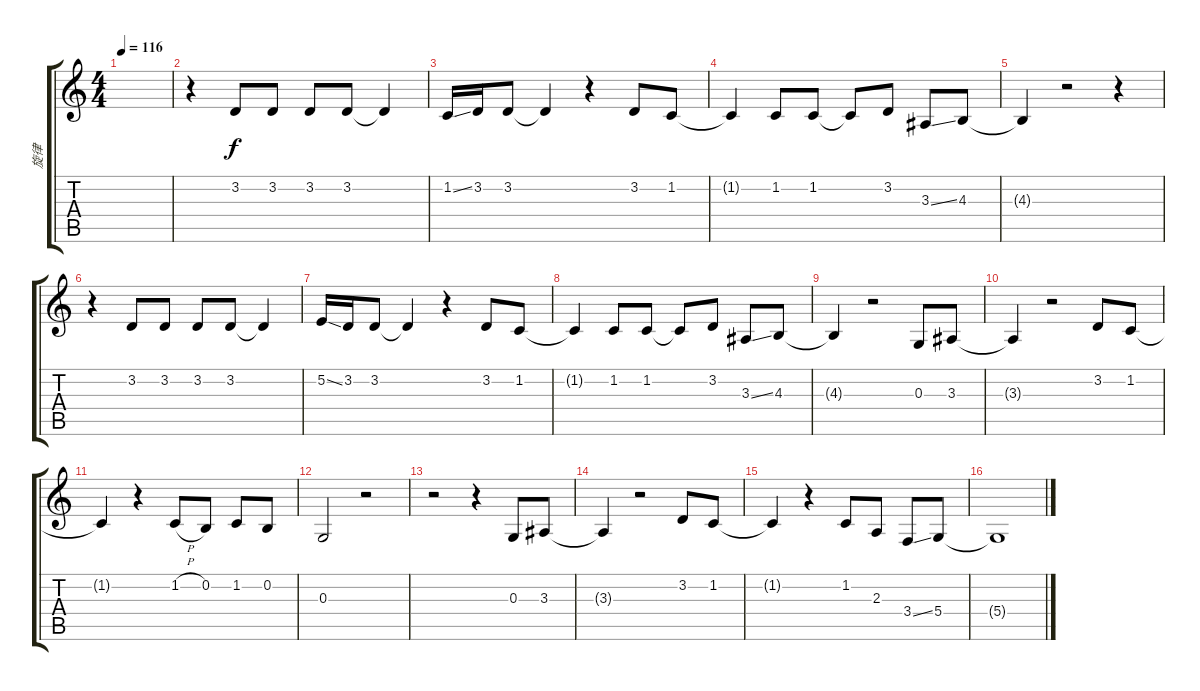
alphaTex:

\track ("旋律" "旋律") {instrument voiceoohs}
\staff {score tabs}
\tuning (E4 B3 G3 D3 A2 E2) {hide}
\ts (4 4)
\tempo 116
\clef g2
\ks c
|
r.4 3.2.8 3.2.8 3.2.8 3.2.8 3.2{t}.4 |
1.2{ss}.16 3.2.16 3.2.8 3.2{t}.4 r.4 3.2.8 1.2.8 |
1.2{t}.4 1.2.8 1.2.8 1.2{t}.8 3.2.8 3.3{ss}.8 4.3.8 |
4.3{t}.4 r.2 r.4 |
r.4 3.2.8 3.2.8 3.2.8 3.2.8 3.2{t}.4 |
5.2{ss}.16 3.2.16 3.2.8 3.2{t}.4 r.4 3.2.8 1.2.8 |
1.2{t}.4 1.2.8 1.2.8 1.2{t}.8 3.2.8 3.3{ss}.8 4.3.8 |
4.3{t}.4 r.2 0.3.8 3.3.8 |
3.3{t}.4 r.2 3.2.8 1.2.8 |
1.2{t}.4 r.4 1.2{h}.8 0.2.8 1.2.8 0.2.8 |
0.3.2 r.2 |
r.2 r.4 0.3.8 3.3.8 |
3.3{t}.4 r.2 3.2.8 1.2.8 |
1.2{t}.4 r.4 1.2.8 2.3.8 3.4{ss}.8 5.4.8 |
5.4{t}.1
